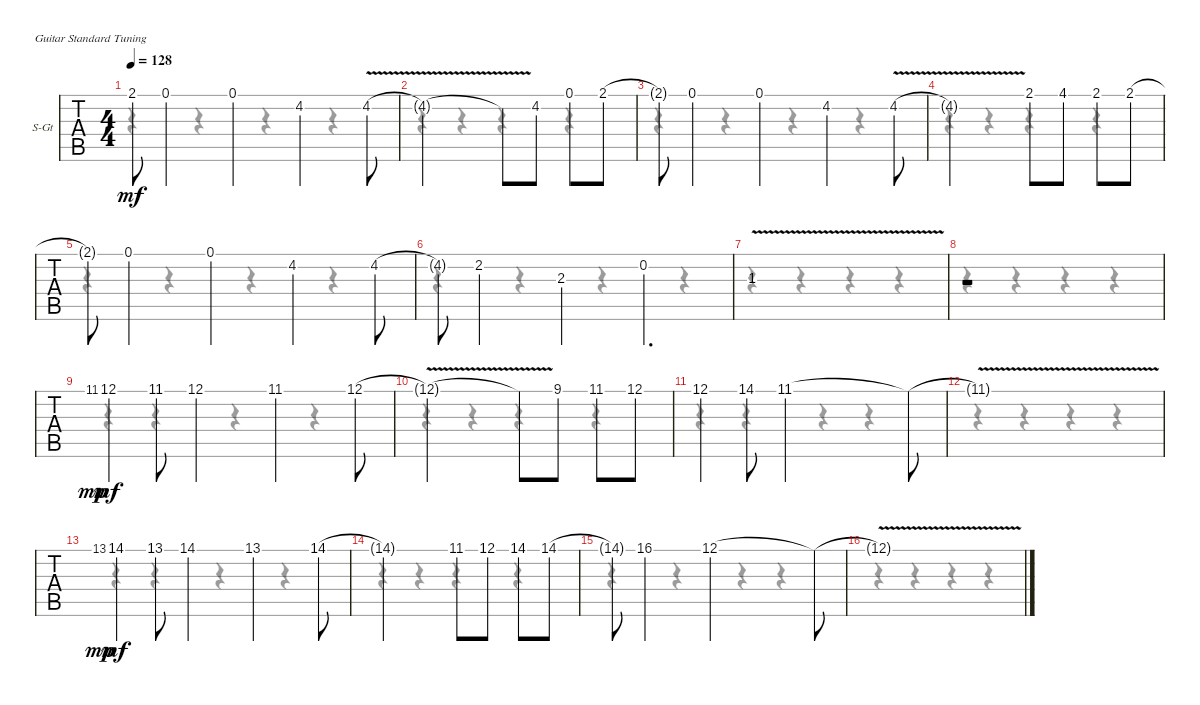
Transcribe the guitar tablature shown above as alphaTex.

\bracketExtendMode groupsimilarinstruments
\firstSystemTrackNameOrientation horizontal
\otherSystemsTrackNameOrientation horizontal
\track ("Steel Guitar" "S-Gt") {solo instrument acousticguitarsteel}
\staff {tabs}
\tuning (E4 B3 G3 D3 A2 E2)
\voice
\ts (4 4)
\tempo 128
\clef g2
\ks c
2.1{t}.8{dy mf} 0.1.4 0.1.4 4.2.4 4.2{v}.8 |
4.2{v t}.2 4.2{v t}.8 4.2.8 0.1.8 2.1.8 |
2.1{t}.8 0.1.4 0.1.4 4.2.4 4.2{v}.8 |
4.2{v t}.2 2.1.8 4.1.8 2.1.8 2.1.8 |
2.1{t}.8 0.1.4 0.1.4 4.2.4 4.2.8 |
4.2{t}.8 2.2.4 2.3.4 0.2.4{d} |
1.3{v}.1 |
r.1 |
11.1.8{gr dy mp} 12.1.4{dy mf} 11.1.8 12.1.4 11.1.4 12.1.8 |
12.1{v t}.2 12.1{v t}.8 9.1.8 11.1.8 12.1.8 |
12.1.4 14.1.8 11.1.2 11.1{t}.8 |
11.1{v t}.1 |
13.1.8{gr dy mp} 14.1.4{dy mf} 13.1.8 14.1.4 13.1.4 14.1.8 |
14.1{t}.2 11.1.8 12.1.8 14.1.8 14.1.8 |
14.1{t}.8 16.1.4 12.1.2 12.1{t}.8 |
12.1{v t}.1
\voice
\clef g2
\ottava regular
\simile none
\ks c
r.4{dy mf} r.4 r.4 r.4 |
r.4 r.4 r.4 r.4 |
r.4 r.4 r.4 r.4 |
r.4 r.4 r.4 r.4 |
r.4 r.4 r.4 r.4 |
r.4 r.4 r.4 r.4 |
r.4 r.4 r.4 r.4 |
r.4 r.4 r.4 r.4 |
r.4 r.4 r.4 r.4 |
r.4 r.4 r.4 r.4 |
r.4 r.4 r.4 r.4 |
r.4 r.4 r.4 r.4 |
r.4 r.4 r.4 r.4 |
r.4 r.4 r.4 r.4 |
r.4 r.4 r.4 r.4 |
r.4 r.4 r.4 r.4
